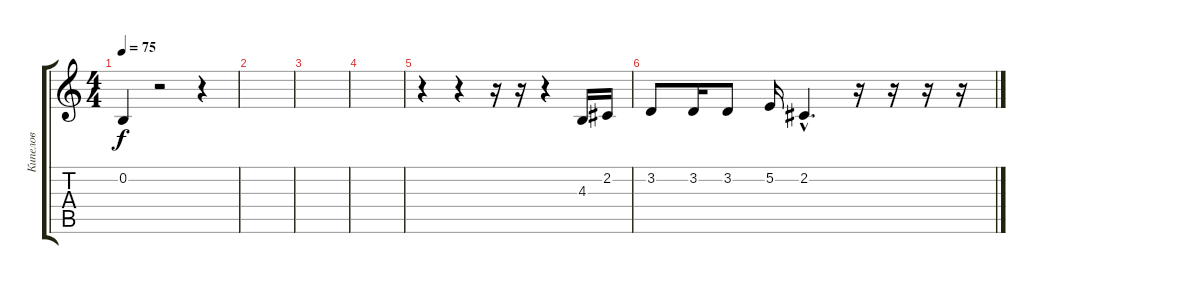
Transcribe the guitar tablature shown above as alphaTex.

\track ("Кипелов" "Кипелов") {instrument violin}
\staff {score tabs}
\tuning (E4 B3 G3 D3 A2 E2) {hide}
\ts (4 4)
\tempo 75
\clef g2
\ks c
0.2.4{dy f} r.2 r.4 |
|
|
|
r.4{volume 16 instrument violin} r.4 r.16 r.16 r.4 4.3.16 2.2.16 |
3.2.8 3.2.16 3.2.8 5.2.16 2.2{hac}.4{d} r.16 r.16 r.16 r.16
